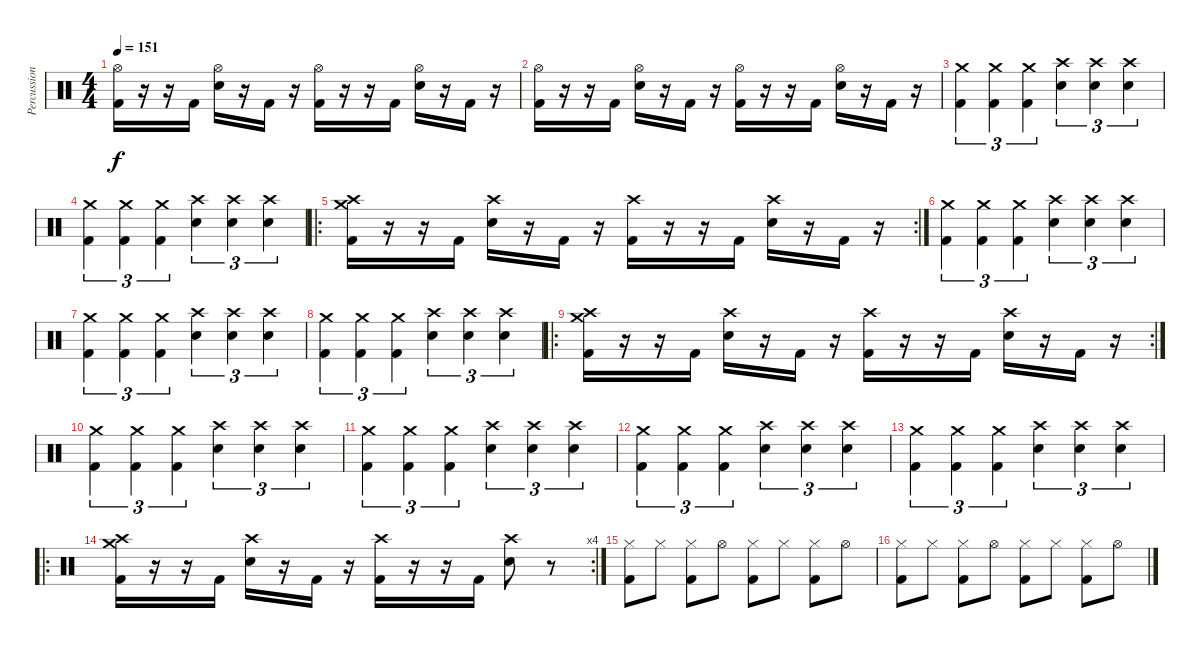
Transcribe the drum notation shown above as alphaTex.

\track ("Percussioni" "Percussion") {instrument percussion}
\staff {score}
\articulation defaults
\ts (4 4)
\tempo 151
\clef neutral
\ks c
("Hi-Hat (open)" "Kick (hit) 2").16{dy f} r.16 r.16 "Kick (hit) 2".16 ("Hi-Hat (open)" "Electric Snare (hit)").16 r.16 "Kick (hit) 2".16 r.16 ("Hi-Hat (open)" "Kick (hit) 2").16 r.16 r.16 "Kick (hit) 2".16 ("Hi-Hat (open)" "Electric Snare (hit)").16 r.16 "Kick (hit) 2".16 r.16 |
("Hi-Hat (open)" "Kick (hit) 2").16 r.16 r.16 "Kick (hit) 2".16 ("Hi-Hat (open)" "Electric Snare (hit)").16 r.16 "Kick (hit) 2".16 r.16 ("Hi-Hat (open)" "Kick (hit) 2").16 r.16 r.16 "Kick (hit) 2".16 ("Hi-Hat (open)" "Electric Snare (hit)").16 r.16 "Kick (hit) 2".16 r.16 |
("Crash medium (hit)" "Kick (hit) 2").4{tu (3 2)} ("Crash medium (hit)" "Kick (hit) 2").4{tu (3 2)} ("Crash medium (hit)" "Kick (hit) 2").4{tu (3 2)} ("Crash high (hit)" "Electric Snare (hit)").4{tu (3 2)} ("Crash high (hit)" "Electric Snare (hit)").4{tu (3 2)} ("Crash high (hit)" "Electric Snare (hit)").4{tu (3 2)} |
("Crash medium (hit)" "Kick (hit) 2").4{tu (3 2)} ("Crash medium (hit)" "Kick (hit) 2").4{tu (3 2)} ("Crash medium (hit)" "Kick (hit) 2").4{tu (3 2)} ("Crash high (hit)" "Electric Snare (hit)").4{tu (3 2)} ("Crash high (hit)" "Electric Snare (hit)").4{tu (3 2)} ("Crash high (hit)" "Electric Snare (hit)").4{tu (3 2)} |
\ro
\rc 2
("Crash medium (hit)" "Crash high (hit)" "Kick (hit) 2").16 r.16 r.16 "Kick (hit) 2".16 ("Crash high (hit)" "Electric Snare (hit)").16 r.16 "Kick (hit) 2".16 r.16 ("Crash high (hit)" "Kick (hit) 2").16 r.16 r.16 "Kick (hit) 2".16 ("Crash high (hit)" "Electric Snare (hit)").16 r.16 "Kick (hit) 2".16 r.16 |
("Crash medium (hit)" "Kick (hit) 2").4{tu (3 2)} ("Crash medium (hit)" "Kick (hit) 2").4{tu (3 2)} ("Crash medium (hit)" "Kick (hit) 2").4{tu (3 2)} ("Crash high (hit)" "Electric Snare (hit)").4{tu (3 2)} ("Crash high (hit)" "Electric Snare (hit)").4{tu (3 2)} ("Crash high (hit)" "Electric Snare (hit)").4{tu (3 2)} |
("Crash medium (hit)" "Kick (hit) 2").4{tu (3 2)} ("Crash medium (hit)" "Kick (hit) 2").4{tu (3 2)} ("Crash medium (hit)" "Kick (hit) 2").4{tu (3 2)} ("Crash high (hit)" "Electric Snare (hit)").4{tu (3 2)} ("Crash high (hit)" "Electric Snare (hit)").4{tu (3 2)} ("Crash high (hit)" "Electric Snare (hit)").4{tu (3 2)} |
("Crash medium (hit)" "Kick (hit) 2").4{tu (3 2)} ("Crash medium (hit)" "Kick (hit) 2").4{tu (3 2)} ("Crash medium (hit)" "Kick (hit) 2").4{tu (3 2)} ("Crash high (hit)" "Electric Snare (hit)").4{tu (3 2)} ("Crash high (hit)" "Electric Snare (hit)").4{tu (3 2)} ("Crash high (hit)" "Electric Snare (hit)").4{tu (3 2)} |
\ro
\rc 2
("Crash medium (hit)" "Crash high (hit)" "Kick (hit) 2").16 r.16 r.16 "Kick (hit) 2".16 ("Crash high (hit)" "Electric Snare (hit)").16 r.16 "Kick (hit) 2".16 r.16 ("Crash high (hit)" "Kick (hit) 2").16 r.16 r.16 "Kick (hit) 2".16 ("Crash high (hit)" "Electric Snare (hit)").16 r.16 "Kick (hit) 2".16 r.16 |
("Crash medium (hit)" "Kick (hit) 2").4{tu (3 2)} ("Crash medium (hit)" "Kick (hit) 2").4{tu (3 2)} ("Crash medium (hit)" "Kick (hit) 2").4{tu (3 2)} ("Crash high (hit)" "Electric Snare (hit)").4{tu (3 2)} ("Crash high (hit)" "Electric Snare (hit)").4{tu (3 2)} ("Crash high (hit)" "Electric Snare (hit)").4{tu (3 2)} |
("Crash medium (hit)" "Kick (hit) 2").4{tu (3 2)} ("Crash medium (hit)" "Kick (hit) 2").4{tu (3 2)} ("Crash medium (hit)" "Kick (hit) 2").4{tu (3 2)} ("Crash high (hit)" "Electric Snare (hit)").4{tu (3 2)} ("Crash high (hit)" "Electric Snare (hit)").4{tu (3 2)} ("Crash high (hit)" "Electric Snare (hit)").4{tu (3 2)} |
("Crash medium (hit)" "Kick (hit) 2").4{tu (3 2)} ("Crash medium (hit)" "Kick (hit) 2").4{tu (3 2)} ("Crash medium (hit)" "Kick (hit) 2").4{tu (3 2)} ("Crash high (hit)" "Electric Snare (hit)").4{tu (3 2)} ("Crash high (hit)" "Electric Snare (hit)").4{tu (3 2)} ("Crash high (hit)" "Electric Snare (hit)").4{tu (3 2)} |
("Crash medium (hit)" "Kick (hit) 2").4{tu (3 2)} ("Crash medium (hit)" "Kick (hit) 2").4{tu (3 2)} ("Crash medium (hit)" "Kick (hit) 2").4{tu (3 2)} ("Crash high (hit)" "Electric Snare (hit)").4{tu (3 2)} ("Crash high (hit)" "Electric Snare (hit)").4{tu (3 2)} ("Crash high (hit)" "Electric Snare (hit)").4{tu (3 2)} |
\ro
\rc 4
("Crash medium (hit)" "Crash high (hit)" "Kick (hit) 2").16 r.16 r.16 "Kick (hit) 2".16 ("Crash high (hit)" "Electric Snare (hit)").16 r.16 "Kick (hit) 2".16 r.16 ("Crash high (hit)" "Kick (hit) 2").16 r.16 r.16 "Kick (hit) 2".16 ("Crash high (hit)" "Electric Snare (hit)").8 r.8 |
("Hi-Hat (closed)" "Kick (hit) 2").8 "Hi-Hat (closed)".8 ("Hi-Hat (closed)" "Kick (hit) 2").8 "Hi-Hat (open)".8 ("Hi-Hat (closed)" "Kick (hit) 2").8 "Hi-Hat (closed)".8 ("Hi-Hat (closed)" "Kick (hit) 2").8 "Hi-Hat (open)".8 |
("Hi-Hat (closed)" "Kick (hit) 2").8 "Hi-Hat (closed)".8 ("Hi-Hat (closed)" "Kick (hit) 2").8 "Hi-Hat (open)".8 ("Hi-Hat (closed)" "Kick (hit) 2").8 "Hi-Hat (closed)".8 ("Hi-Hat (closed)" "Kick (hit) 2").8 "Hi-Hat (open)".8
